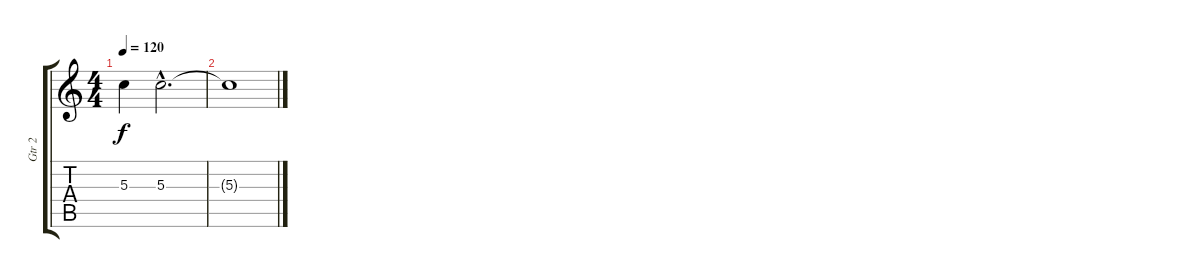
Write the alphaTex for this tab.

\track ("Gtr 2" "Gtr 2") {instrument overdrivenguitar}
\staff {score tabs}
\tuning (E4 B3 G3 D3 A2 E2) {hide}
\ts (4 4)
\tempo 120
\clef g2
\ks c
5.3{t}.4{dy f volume 0} 5.3{hac}.2{d} |
5.3{t}.1
